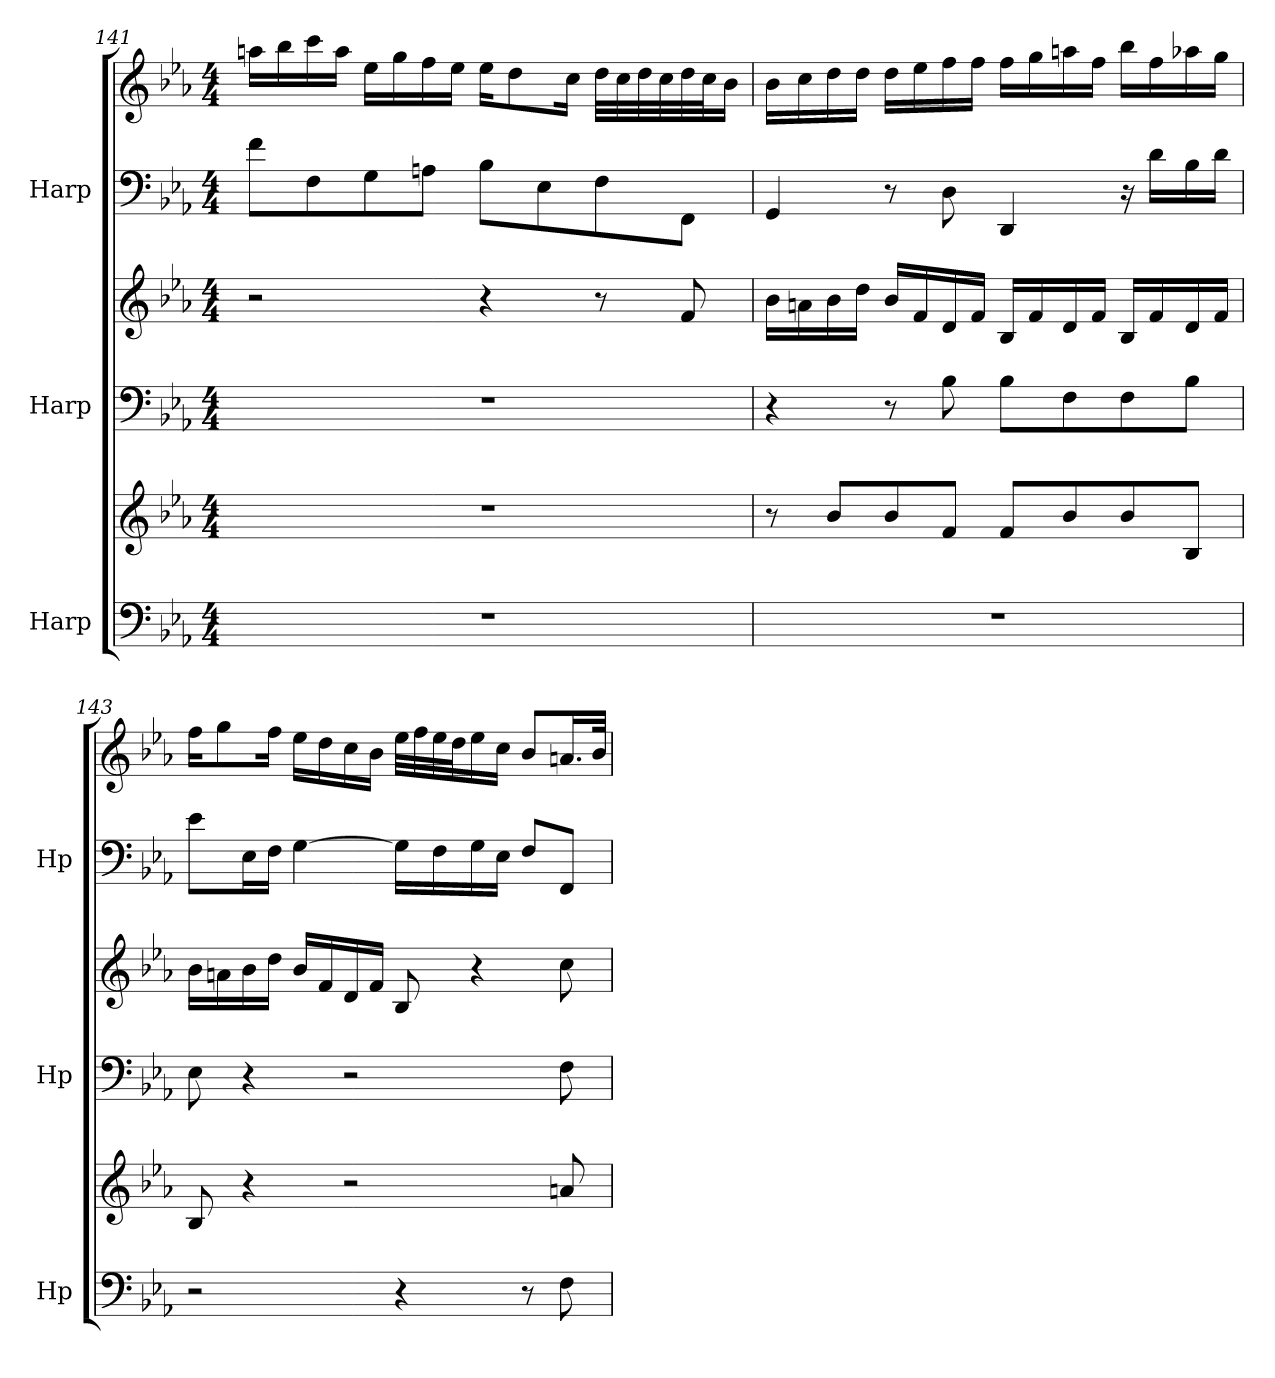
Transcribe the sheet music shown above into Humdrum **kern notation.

**kern	**kern	**kern	**kern	**kern	**kern
*part3	*part3	*part2	*part2	*part1	*part1
*staff6	*staff5	*staff4	*staff3	*staff2	*staff1
*I"Harp	*	*I"Harp	*	*I"Harp	*
*I'Hp	*	*I'Hp	*	*I'Hp	*
!!LO:LB:g=z
*clefF4	*clefG2	*clefF4	*clefG2	*clefF4	*clefG2
*k[b-e-a-]	*k[b-e-a-]	*k[b-e-a-]	*k[b-e-a-]	*k[b-e-a-]	*k[b-e-a-]
*M4/4	*M4/4	*M4/4	*M4/4	*M4/4	*M4/4
=141	=141	=141	=141	=141	=141
1r	1r	1r	2r	8f\L	16aan\LL
.	.	.	.	.	16bb-\
.	.	.	.	8F\	16ccc\
.	.	.	.	.	16aa\JJ
.	.	.	.	8G\	16ee-\LL
.	.	.	.	.	16gg\
.	.	.	.	8An\J	16ff\
.	.	.	.	.	16ee-\JJ
.	.	.	4r	8B-\L	16ee-\KL
.	.	.	.	.	8dd\
.	.	.	.	8E-\	.
.	.	.	.	.	16cc\Jk
.	.	.	8r	8F\	32dd\LLL
.	.	.	.	.	32cc\
.	.	.	.	.	32dd\
.	.	.	.	.	32cc\
.	.	.	8f/	8FF\J	32dd\
.	.	.	.	.	32cc\J
.	.	.	.	.	16b-\JJ
=142	=142	=142	=142	=142	=142
1r	8r	4r	16b-\LL	4GG/	16b-\LL
.	.	.	16an\	.	16cc\
.	8b-/L	.	16b-\	.	16dd\
.	.	.	16dd\JJ	.	16dd\JJ
.	8b-/	8r	16b-/LL	8r	16dd\LL
.	.	.	16f/	.	16ee-\
.	8f/J	8B-\	16d/	8D\	16ff\
.	.	.	16f/JJ	.	16ff\JJ
.	8f/L	8B-\L	16B-/LL	4DD/	16ff\LL
.	.	.	16f/	.	16gg\
.	8b-/	8F\	16d/	.	16aan\
.	.	.	16f/JJ	.	16ff\JJ
.	8b-/	8F\	16B-/LL	16r	16bb-\LL
.	.	.	16f/	16d\LL	16ff\
.	8B-/J	8B-\J	16d/	16B-\	16aa-X\
.	.	.	16f/JJ	16d\JJ	16gg\JJ
!!LO:PB:g=z
=143	=143	=143	=143	=143	=143
2r	8B-/	8E-\	16b-\LL	8e-\L	16ff\KL
.	.	.	16an\	.	8gg\
.	4r	4r	16b-\	16E-\L	.
.	.	.	16dd\JJ	16F\JJ	16ff\Jk
.	.	.	16b-/LL	[4G\	16ee-\LL
.	.	.	16f/	.	16dd\
.	2r	2r	16d/	.	16cc\
.	.	.	16f/JJ	.	16b-\JJ
4r	.	.	8B-/	16G\LL]	32ee-\LLL
.	.	.	.	.	32ff\
.	.	.	.	16F\	32ee-\
.	.	.	.	.	32dd\J
.	.	.	4r	16G\	16ee-\
.	.	.	.	16E-\JJ	16cc\JJ
8r	.	.	.	8F/L	8b-/L
8F\	8an/	8F\	8cc\	8FF/J	16.an/L
.	.	.	.	.	32b-/JJk
=	=	=	=	=	=
*-	*-	*-	*-	*-	*-
